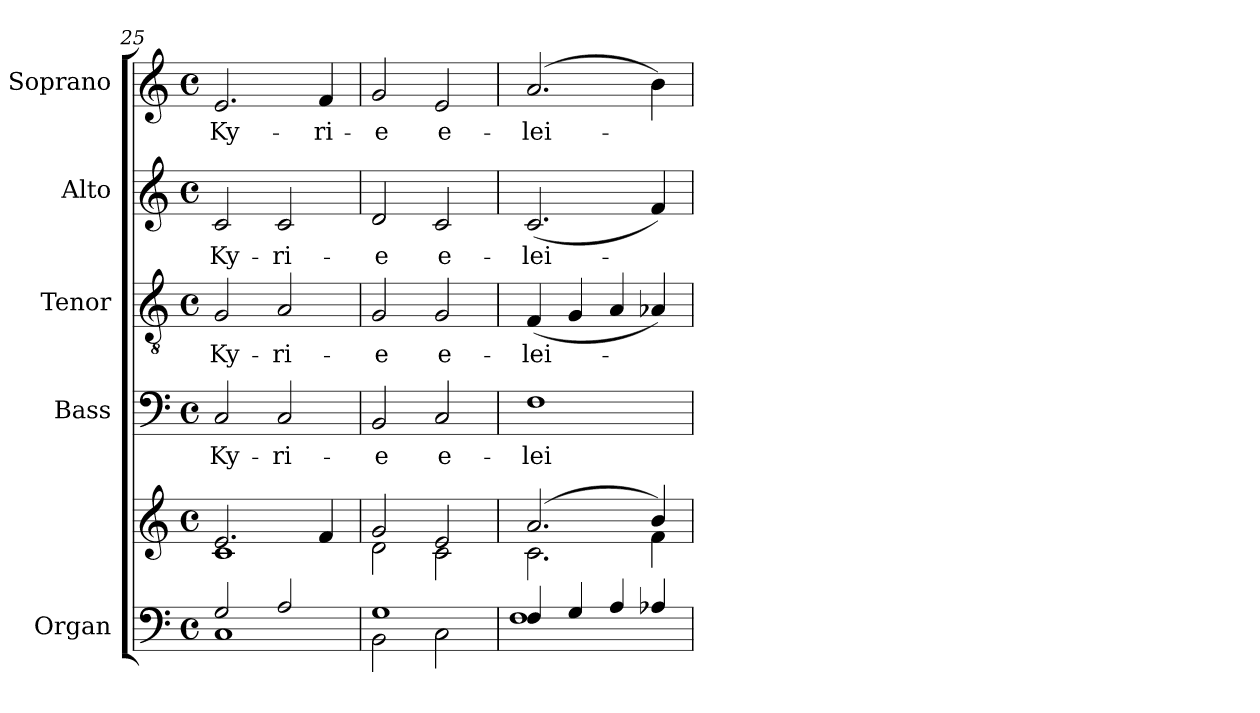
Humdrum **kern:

**kern	**kern	**kern	**text	**kern	**text	**kern	**text	**kern	**text
*part5	*part5	*part4	*part4	*part3	*part3	*part2	*part2	*part1	*part1
*staff6	*staff5	*staff4	*staff4	*staff3	*staff3	*staff2	*staff2	*staff1	*staff1
*I"Organ	*	*I"Bass	*	*I"Tenor	*	*I"Alto	*	*I"Soprano	*
*I'Org.	*	*I'B.	*	*I'T.	*	*I'A.	*	*I'S.	*
*clefF4	*clefG2	*clefF4	*	*clefGv2	*	*clefG2	*	*clefG2	*
*k[]	*k[]	*k[]	*	*k[]	*	*k[]	*	*k[]	*
*M4/4	*M4/4	*M4/4	*	*M4/4	*	*M4/4	*	*M4/4	*
*met(c)	*met(c)	*met(c)	*	*met(c)	*	*met(c)	*	*met(c)	*
=25	=25	=25	=25	=25	=25	=25	=25	=25	=25
*^	*^	*	*	*	*	*	*	*	*
!	!	!	!	!	!LO:LY:b	!	!LO:LY:b	!	!LO:LY:b	!	!LO:LY:b
2G/	1C	2.e/	1c	2C/	Ky-	2G/	Ky-	2c/	Ky-	2.e/	Ky-
!	!	!	!	!	!LO:LY:b	!	!LO:LY:b	!	!LO:LY:b	!	!
2A/	.	.	.	2C/	-ri-	2A/	-ri-	2c/	-ri-	.	.
!	!	!	!	!	!	!	!	!	!	!	!LO:LY:b
.	.	4f/	.	.	.	.	.	.	.	4f/	-ri-
=26	=26	=26	=26	=26	=26	=26	=26	=26	=26	=26	=26
!	!	!	!	!	!LO:LY:b	!	!LO:LY:b	!	!LO:LY:b	!	!LO:LY:b
1G	2BB\	2g/	2d\	2BB/	-e	2G/	-e	2d/	-e	2g/	-e
!	!	!	!	!	!LO:LY:b	!	!LO:LY:b	!	!LO:LY:b	!	!LO:LY:b
.	2C\	2e/	2c\	2C/	e-	2G/	e-	2c/	e-	2e/	e-
=27	=27	=27	=27	=27	=27	=27	=27	=27	=27	=27	=27
!	!	!	!	!	!LO:LY:b	!	!LO:LY:b	!	!LO:LY:b	!	!LO:LY:b
4F/	1F	(>2.a/	2.c\	1F	-lei-	(<4F/	-lei-	(<2.c/	-lei-	(>2.a/	-lei-
4G/	.	.	.	.	.	4G/	.	.	.	.	.
4A/	.	.	.	.	.	4A/	.	.	.	.	.
4A-X/	.	4b/)	4f\	.	.	4A-X/)	.	4f/)	.	4b\)	.
*v	*v	*	*	*	*	*	*	*	*	*	*
*	*v	*v	*	*	*	*	*	*	*	*
=	=	=	=	=	=	=	=	=	=
*-	*-	*-	*-	*-	*-	*-	*-	*-	*-
